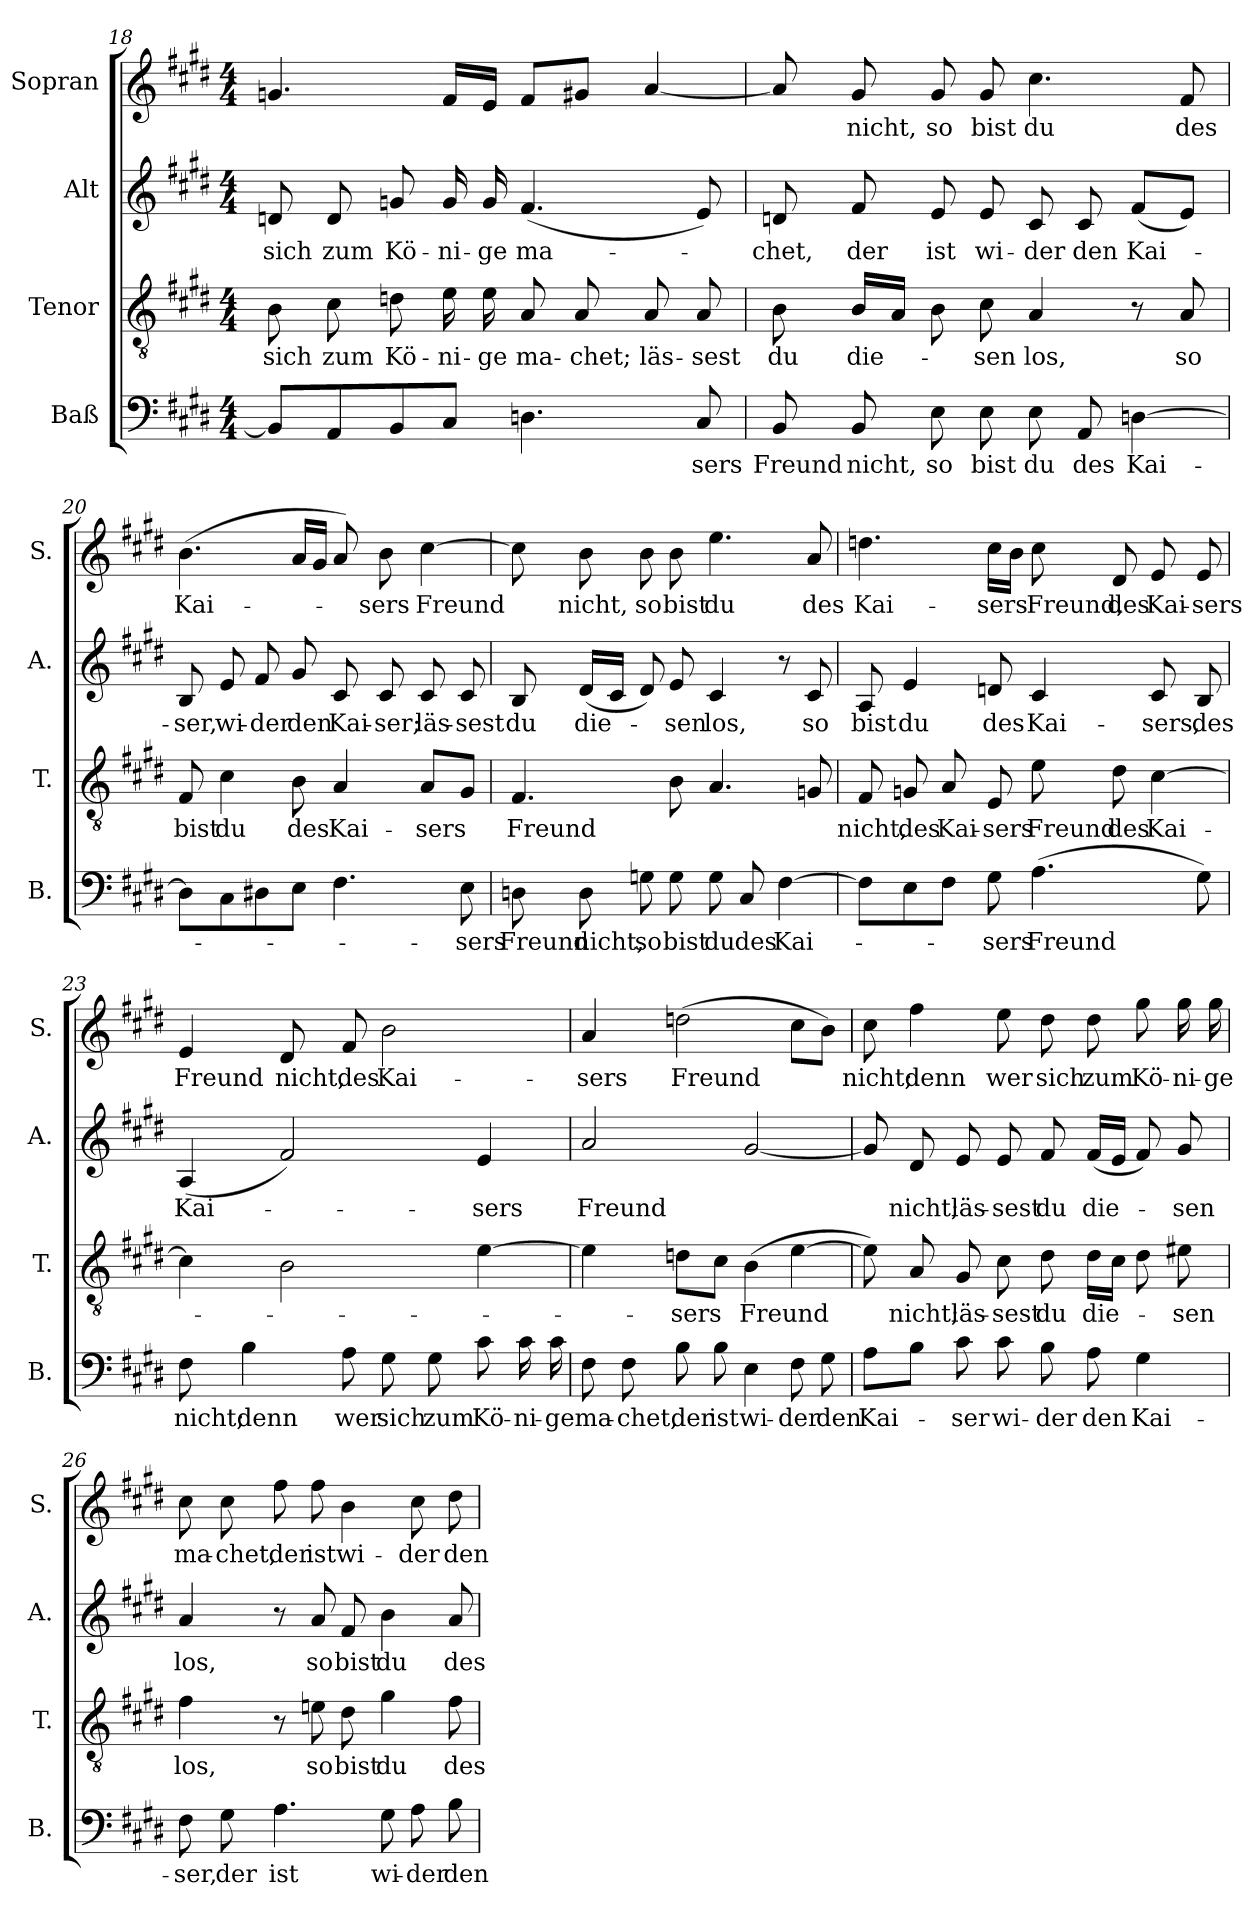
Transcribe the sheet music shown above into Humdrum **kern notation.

**kern	**text	**kern	**text	**kern	**text	**kern	**text
*part4	*part4	*part3	*part3	*part2	*part2	*part1	*part1
*staff4	*staff4	*staff3	*staff3	*staff2	*staff2	*staff1	*staff1
*I"Baß	*	*I"Tenor	*	*I"Alt	*	*I"Sopran	*
*I'B.	*	*I'T.	*	*I'A.	*	*I'S.	*
!!LO:LB:g=z
*clefF4	*	*clefGv2	*	*clefG2	*	*clefG2	*
*k[f#c#g#d#]	*	*k[f#c#g#d#]	*	*k[f#c#g#d#]	*	*k[f#c#g#d#]	*
*E:	*	*E:	*	*E:	*	*E:	*
*M4/4	*	*M4/4	*	*M4/4	*	*M4/4	*
=18	=18	=18	=18	=18	=18	=18	=18
!	!	!	!LO:LY:b	!	!LO:LY:b	!	!
8BB/L]	.	8B\	sich	8dn/	sich	4.gn/	.
!	!	!	!LO:LY:b	!	!LO:LY:b	!	!
8AA/	.	8c#\	zum	8d/	zum	.	.
!	!	!	!LO:LY:b	!	!LO:LY:b	!	!
8BB/	.	8dn\	Kö-	8gn/	Kö-	.	.
!	!	!	!LO:LY:b	!	!LO:LY:b	!	!
8C#/J	.	16e\	-ni-	16g/	-ni-	16f#/LL	.
!	!	!	!LO:LY:b	!	!LO:LY:b	!	!
.	.	16e\	-ge	16g/	-ge	16e/JJ	.
!	!	!	!LO:LY:b	!	!LO:LY:b	!	!
4.Dn\	.	8A/	ma-	(<4.f#/	ma-	8f#/L	.
!	!	!	!LO:LY:b	!	!	!	!
.	.	8A/	-chet;	.	.	8g#X/J	.
!	!	!	!LO:LY:b	!	!	!	!
.	.	8A/	läs-	.	.	[4a/	.
!	!LO:LY:b	!	!LO:LY:b	!	!	!	!
8C#/	-sers	8A/	-sest	8e/)	.	.	.
=19	=19	=19	=19	=19	=19	=19	=19
!	!LO:LY:b	!	!LO:LY:b	!	!LO:LY:b	!	!
8BB/	Freund	8B\	du	8dn/	-chet,	8a/]	.
!	!LO:LY:b	!	!LO:LY:b	!	!LO:LY:b	!	!LO:LY:b
8BB/	nicht,	16B/LL	die-	8f#/	der	8g#/	nicht,
.	.	16A/JJ	.	.	.	.	.
!	!LO:LY:b	!	!	!	!LO:LY:b	!	!LO:LY:b
8E\	so	8B\	.	8e/	ist	8g#/	so
!	!LO:LY:b	!	!LO:LY:b	!	!LO:LY:b	!	!LO:LY:b
8E\	bist	8c#\	-sen	8e/	wi-	8g#/	bist
!	!LO:LY:b	!	!LO:LY:b	!	!LO:LY:b	!	!LO:LY:b
8E\	du	4A/	los,	8c#/	-der	4.cc#\	du
!	!LO:LY:b	!	!	!	!LO:LY:b	!	!
8AA/	des	.	.	8c#/	den	.	.
!	!LO:LY:b	!	!	!	!LO:LY:b	!	!
[4Dn\	Kai-	8r	.	(<8f#/L	Kai-	.	.
!	!	!	!LO:LY:b	!	!	!	!LO:LY:b
.	.	8A/	so	8e/J)	.	8f#/	des
!!LO:PB:g=z
=20	=20	=20	=20	=20	=20	=20	=20
!	!	!	!LO:LY:b	!	!LO:LY:b	!	!LO:LY:b
8D\L]	.	8F#/	bist	8B/	-ser,	(>4.b\	Kai-
!	!	!	!LO:LY:b	!	!LO:LY:b	!	!
8C#\	.	4c#\	du	8e/	wi-	.	.
!	!	!	!	!	!LO:LY:b	!	!
8D#X\	.	.	.	8f#/	-der	.	.
!	!	!	!LO:LY:b	!	!LO:LY:b	!	!
8E\J	.	8B\	des	8g#/	den	16a/LL	.
.	.	.	.	.	.	16g#/JJ	.
!	!	!	!LO:LY:b	!	!LO:LY:b	!	!
4.F#\	.	4A/	Kai-	8c#/	Kai-	8a/)	.
!	!	!	!	!	!LO:LY:b	!	!LO:LY:b
.	.	.	.	8c#/	-ser;	8b\	-sers
!	!	!	!LO:LY:b	!	!LO:LY:b	!	!LO:LY:b
.	.	8A/L	-sers	8c#/	läs-	[4cc#\	Freund
!	!LO:LY:b	!	!	!	!LO:LY:b	!	!
8E\	-sers	8G#/J	.	8c#/	-sest	.	.
=21	=21	=21	=21	=21	=21	=21	=21
!	!LO:LY:b	!	!LO:LY:b	!	!LO:LY:b	!	!
8Dn\	Freund	4.F#/	Freund	8B/	du	8cc#\]	.
!	!LO:LY:b	!	!	!	!LO:LY:b	!	!LO:LY:b
8D\	nicht,	.	.	(<16d#/LL	die-	8b\	nicht,
.	.	.	.	16c#/JJ	.	.	.
!	!LO:LY:b	!	!	!	!	!	!LO:LY:b
8Gn\	so	.	.	8d#/)	.	8b\	so
!	!LO:LY:b	!	!	!	!LO:LY:b	!	!LO:LY:b
8G\	bist	8B\	.	8e/	-sen	8b\	bist
!	!LO:LY:b	!	!	!	!LO:LY:b	!	!LO:LY:b
8G\	du	4.A/	.	4c#/	los,	4.ee\	du
!	!LO:LY:b	!	!	!	!	!	!
8C#/	des	.	.	.	.	.	.
!	!LO:LY:b	!	!	!	!	!	!
[4F#\	Kai-	.	.	8r	.	.	.
!	!	!	!	!	!LO:LY:b	!	!LO:LY:b
.	.	8Gn/	.	8c#/	so	8a/	des
!!LO:LB:g=z
=22	=22	=22	=22	=22	=22	=22	=22
!	!	!	!LO:LY:b	!	!LO:LY:b	!	!LO:LY:b
8F#\L]	.	8F#/	nicht,	8A/	bist	4.ddn\	Kai-
!	!	!	!LO:LY:b	!	!LO:LY:b	!	!
8E\	.	8Gn/	des	4e/	du	.	.
!	!	!	!LO:LY:b	!	!	!	!
8F#\J	.	8A/	Kai-	.	.	.	.
!	!LO:LY:b	!	!LO:LY:b	!	!LO:LY:b	!	!LO:LY:b
8G#i\	-sers	8E/	-sers	8dn/	des	16cc#\LL	-sers
.	.	.	.	.	.	16b\JJ	.
!	!LO:LY:b	!	!LO:LY:b	!	!LO:LY:b	!	!LO:LY:b
(>4.A\	Freund	8e\	Freund	4c#/	Kai-	8cc#\	Freund,
!	!	!	!LO:LY:b	!	!	!	!LO:LY:b
.	.	8d#i\	des	.	.	8d#i/	des
!	!	!	!LO:LY:b	!	!LO:LY:b	!	!LO:LY:b
.	.	[4c#\	Kai-	8c#/	-sers,	8e/	Kai-
!	!	!	!	!	!LO:LY:b	!	!LO:LY:b
8G#\)	.	.	.	8B/	des	8e/	-sers
=23	=23	=23	=23	=23	=23	=23	=23
!	!LO:LY:b	!	!	!	!LO:LY:b	!	!LO:LY:b
8F#\	nicht;	4c#\]	.	(<4A/	Kai-	4e/	Freund
!	!LO:LY:b	!	!	!	!	!	!
4B\	denn	.	.	.	.	.	.
!	!	!	!	!	!	!	!LO:LY:b
.	.	2B\	.	2f#/)	.	8d#/	nicht,
!	!LO:LY:b	!	!	!	!	!	!LO:LY:b
8A\	wer	.	.	.	.	8f#/	des
!	!LO:LY:b	!	!	!	!	!	!LO:LY:b
8G#\	sich	.	.	.	.	2b\	Kai-
!	!LO:LY:b	!	!	!	!	!	!
8G#\	zum	.	.	.	.	.	.
!	!LO:LY:b	!	!	!	!LO:LY:b	!	!
8c#\	Kö-	[4e\	.	4e/	-sers	.	.
!	!LO:LY:b	!	!	!	!	!	!
16c#\	-ni-	.	.	.	.	.	.
!	!LO:LY:b	!	!	!	!	!	!
16c#\	-ge	.	.	.	.	.	.
!!LO:LB:g=z
=24	=24	=24	=24	=24	=24	=24	=24
!	!LO:LY:b	!	!	!	!LO:LY:b	!	!LO:LY:b
8F#\	ma-	4e\]	.	2a/	Freund	4a/	-sers
!	!LO:LY:b	!	!	!	!	!	!
8F#\	-chet,	.	.	.	.	.	.
!	!LO:LY:b	!	!LO:LY:b	!	!	!	!LO:LY:b
8B\	der	8dn\L	-sers	.	.	(>2ddn\	Freund
!	!LO:LY:b	!	!	!	!	!	!
8B\	ist	8c#\J	.	.	.	.	.
!	!LO:LY:b	!	!LO:LY:b	!	!	!	!
4E\	wi-	(>4B\	Freund	[2g#/	.	.	.
!	!LO:LY:b	!	!	!	!	!	!
8F#\	-der	[4e\	.	.	.	8cc#\L	.
!	!LO:LY:b	!	!	!	!	!	!
8G#\	den	.	.	.	.	8b\J)	.
=25	=25	=25	=25	=25	=25	=25	=25
!	!LO:LY:b	!	!	!	!	!	!LO:LY:b
8A\L	Kai-	8e\])	.	8g#/]	.	8cc#\	nicht;
!	!	!	!LO:LY:b	!	!LO:LY:b	!	!LO:LY:b
8B\J	.	8A/	nicht;	8d#/	nicht;	4ff#\	denn
!	!LO:LY:b	!	!LO:LY:b	!	!LO:LY:b	!	!
8c#\	-ser	8G#/	läs-	8e/	läs-	.	.
!	!LO:LY:b	!	!LO:LY:b	!	!LO:LY:b	!	!LO:LY:b
8c#\	wi-	8c#\	-sest	8e/	-sest	8ee\	wer
!	!LO:LY:b	!	!LO:LY:b	!	!LO:LY:b	!	!LO:LY:b
8B\	-der	8d#i\	du	8f#/	du	8dd#i\	sich
!	!LO:LY:b	!	!LO:LY:b	!	!LO:LY:b	!	!LO:LY:b
8A\	den	16d#\LL	die-	(<16f#/LL	die-	8dd#\	zum
.	.	16c#\JJ	.	16e/JJ	.	.	.
!	!LO:LY:b	!	!	!	!	!	!LO:LY:b
4G#\	Kai-	8d#\	.	8f#/)	.	8gg#\	Kö-
!	!	!	!LO:LY:b	!	!LO:LY:b	!	!LO:LY:b
.	.	8e#X\	-sen	8g#/	-sen	16gg#\	-ni-
!	!	!	!	!	!	!	!LO:LY:b
.	.	.	.	.	.	16gg#\	-ge
!!LO:PB:g=z
=26	=26	=26	=26	=26	=26	=26	=26
!	!LO:LY:b	!	!LO:LY:b	!	!LO:LY:b	!	!LO:LY:b
8F#\	-ser,	4f#\	los,	4a/	los,	8cc#\	ma-
!	!LO:LY:b	!	!	!	!	!	!LO:LY:b
8G#\	der	.	.	.	.	8cc#\	-chet,
!	!LO:LY:b	!	!	!	!	!	!LO:LY:b
4.A\	ist	8r	.	8r	.	8ff#\	der
!	!	!	!LO:LY:b	!	!LO:LY:b	!	!LO:LY:b
.	.	8eni\	so	8a/	so	8ff#\	ist
!	!	!	!LO:LY:b	!	!LO:LY:b	!	!LO:LY:b
.	.	8d#\	bist	8f#/	bist	4b\	wi-
!	!LO:LY:b	!	!LO:LY:b	!	!LO:LY:b	!	!
8G#\	wi-	4g#\	du	4b\	du	.	.
!	!LO:LY:b	!	!	!	!	!	!LO:LY:b
8A\	-der	.	.	.	.	8cc#\	-der
!	!LO:LY:b	!	!LO:LY:b	!	!LO:LY:b	!	!LO:LY:b
8B\	den	8f#\	des	8a/	des	8dd#\	den
=	=	=	=	=	=	=	=
*-	*-	*-	*-	*-	*-	*-	*-
